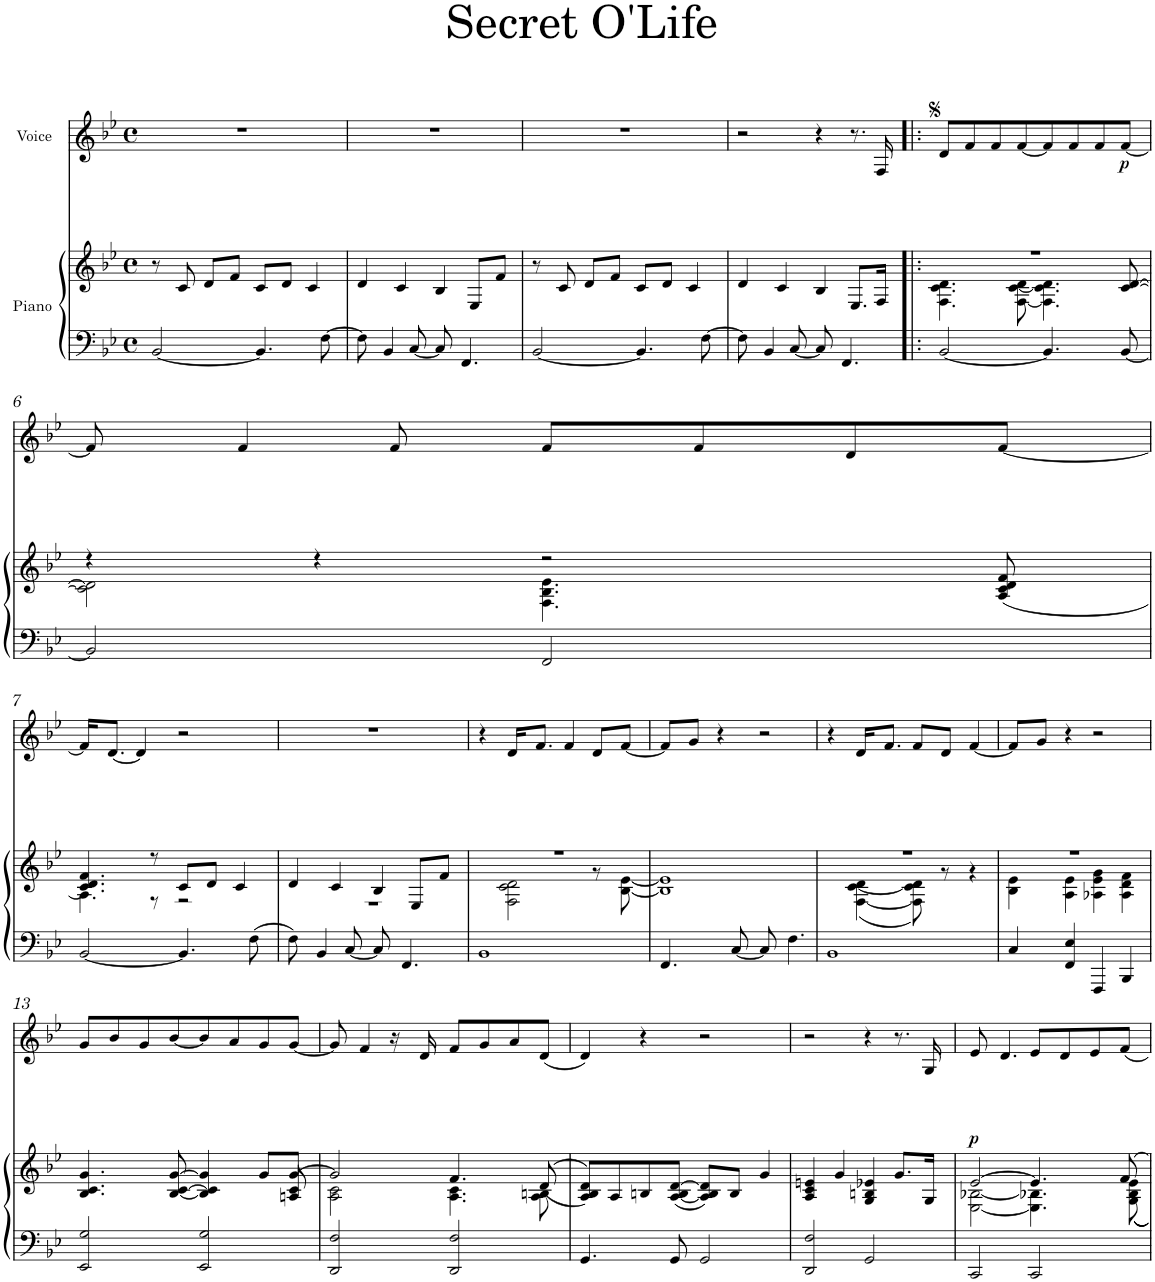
**kern	**kern	**dynam	**kern	**dynam
*part2	*part2	*part2	*part1	*part1
*staff3	*staff2	*staff2/3	*staff1	*staff1
*I"Piano	*	*	*I"Voice	*
*I'Pno	*	*	*I'V	*
*clefF4	*clefG2	*	*clefG2	*
*k[b-e-]	*k[b-e-]	*	*k[b-e-]	*
*M4/4	*M4/4	*	*M4/4	*
*met(c)	*met(c)	*	*met(c)	*
=1	=1	=1	=1	=1
[2BB-/	8r	.	1r	.
.	8c/	.	.	.
.	8d/L	.	.	.
.	8f/J	.	.	.
4.BB-/]	8c/L	.	.	.
.	8d/J	.	.	.
.	4c/	.	.	.
[8F\	.	.	.	.
=2	=2	=2	=2	=2
8F\]	4d/	.	1r	.
4BB-/	.	.	.	.
.	4c/	.	.	.
[8C/	.	.	.	.
8C/]	4B-/	.	.	.
4.FF/	.	.	.	.
.	8E-/L	.	.	.
.	8f/J	.	.	.
=3	=3	=3	=3	=3
[2BB-/	8r	.	1r	.
.	8c/	.	.	.
.	8d/L	.	.	.
.	8f/J	.	.	.
4.BB-/]	8c/L	.	.	.
.	8d/J	.	.	.
.	4c/	.	.	.
[8F\	.	.	.	.
=4	=4	=4	=4	=4
8F\]	4d/	.	2r	.
4BB-/	.	.	.	.
.	4c/	.	.	.
[8C/	.	.	.	.
8C/]	4B-/	.	4r	.
4.FF/	.	.	.	.
.	8.E-/L	.	8.r	.
.	16F/Jk	.	16F/	.
=5!|:	=5!|:	=5!|:	=5!|:	=5!|:
*	*^	*	*	*
[2BB-/	1r	4.F\ 4.c\ 4.d\	.	8d/L	.
.	.	.	.	8f/	.
.	.	.	.	8f/	.
.	.	[8F\ [8c\ 8d\	.	[8f/	.
4.BB-/]	.	4.F\] 4.c\] 4.d\	.	8f/]	.
.	.	.	.	8f/	.
.	.	.	.	8f/	.
!	!	!	!	!	!LO:DY:b
[8BB-/	.	[8c/ [8d/	.	[8f/J	p
!!LO:LB:g=z
=6	=6	=6	=6	=6	=6
2BB-/]	4r	2c\] 2d\]	.	8f/]	.
.	.	.	.	4f/	.
.	4r	.	.	.	.
.	.	.	.	8f/	.
2FF/	2r	4.F\ 4.B-\ 4.e-\	.	8f/L	.
.	.	.	.	8f/	.
.	.	.	.	8d/	.
.	.	(<8A/ 8c/ 8d/ 8f/	.	[8f/J	.
!!LO:LB:g=z
=7	=7	=7	=7	=7	=7
[2BB-/	4.c/ 4.d/ 4.f/)	4.A\	.	16f/KL]	.
.	.	.	.	[8.d/J	.
.	.	.	.	4d/]	.
.	8r	8r	.	.	.
4.BB-/]	8c/L	2r	.	2r	.
.	8d/J	.	.	.	.
.	4c/	.	.	.	.
8F\	.	.	.	.	.
=8	=8	=8	=8	=8	=8
8F\	4d/	1r	.	1r	.
4BB-/	.	.	.	.	.
.	4c/	.	.	.	.
[8C/	.	.	.	.	.
8C/]	4B-/	.	.	.	.
4.FF/	.	.	.	.	.
.	8E-/L	.	.	.	.
.	8f/J	.	.	.	.
=9	=9	=9	=9	=9	=9
1BB-	1r	4ryy	.	4r	.
.	.	2F\ 2c\ 2d\	.	16d/KL	.
.	.	.	.	8.f/J	.
.	.	.	.	4f/	.
.	.	8r	.	8d/L	.
.	.	[8B-\ [8e-\	.	[8f/J	.
*	*v	*v	*	*	*
=10	=10	=10	=10	=10
4.FF/	1B-] 1e-]	.	8f/L]	.
.	.	.	8g/J	.
.	.	.	4r	.
[8C/	.	.	.	.
8C/]	.	.	2r	.
4.F\	.	.	.	.
=11	=11	=11	=11	=11
*	*^	*	*	*
1BB-	1r	4ryy	.	4r	.
.	.	(<[4F\ [4c\ 4d\	.	16d/KL	.
.	.	.	.	8.f/J	.
.	.	8F\] 8c\] 8d\)	.	8f/L	.
.	.	8r	.	8d/J	.
.	.	4r	.	[4f/	.
=12	=12	=12	=12	=12	=12
4C/	1r	4B-\ 4e-\	.	8f/L]	.
.	.	.	.	8g/J	.
4FF/ 4E-/	.	4A\ 4e-\	.	4r	.
4FFF/	.	4A-X\ 4e-\ 4g\	.	2r	.
4BBB-/	.	4A-\ 4d\ 4f\	.	.	.
!!LO:LB:g=z
=13	=13	=13	=13	=13	=13
2EE-/ 2G/	4.B-/ 4.c/ 4.g/	2..ryy	.	8g/L	.
.	.	.	.	8b-/	.
.	.	.	.	8g/	.
.	[8B-/ [8c/ [8g/	.	.	[8b-/	.
2EE-/ 2G/	4B-/] 4c/] 4g/]	.	.	8b-/]	.
.	.	.	.	8a/	.
.	8g/L	.	.	8g/	.
.	[8g/J	8An/ 8c/	.	[8g/J	.
=14	=14	=14	=14	=14	=14
2DD/ 2F/	2g/]	2A\ 2c\	.	8g/]	.
.	.	.	.	4f/	.
.	.	.	.	16r	.
.	.	.	.	16d/	.
2DD/ 2F/	4.f/	4.A\ 4.c\	.	8f/L	.
.	.	.	.	8g/	.
.	.	.	.	8a/	.
.	(>(<8d/	8A\ 8Bn\	.	(<8d/J	.
*	*v	*v	*	*	*
=15	=15	=15	=15	=15
4.GG/	8A/ 8B-/ 8d/L))	.	4d/)	.
.	8A/	.	.	.
.	8Bn/	.	4r	.
8GG/	(<[8A/ 8B/ [8d/J	.	.	.
2GG/	8A/] 8B/ 8d/]L)	.	2r	.
.	8B/J	.	.	.
.	4g/	.	.	.
=16	=16	=16	=16	=16
2DD/ 2F/	4A/ 4c/ 4en/	.	2r	.
.	4g/	.	.	.
2GG/	4G/ 4Bn/ 4e-X/	.	4r	.
.	8.g/L	.	8.r	.
.	16G/Jk	.	16G/	.
=17	=17	=17	=17	=17
*	*^	*	*	*
!	!	!	!LO:DY:a	!	!
2CC/	[2e-/	[2E-\ [2B-X\	p	8e-/	.
.	.	.	.	4.d/	.
2CC/	4.e-/]	4.E-\] 4.B-X\]	.	8e-/L	.
.	.	.	.	8d/	.
.	.	.	.	8e-/	.
.	8f/	8G\ 8B-\ 8e-\	.	8f/J	.
*	*v	*v	*	*	*
=	=	=	=	=
*-	*-	*-	*-	*-
